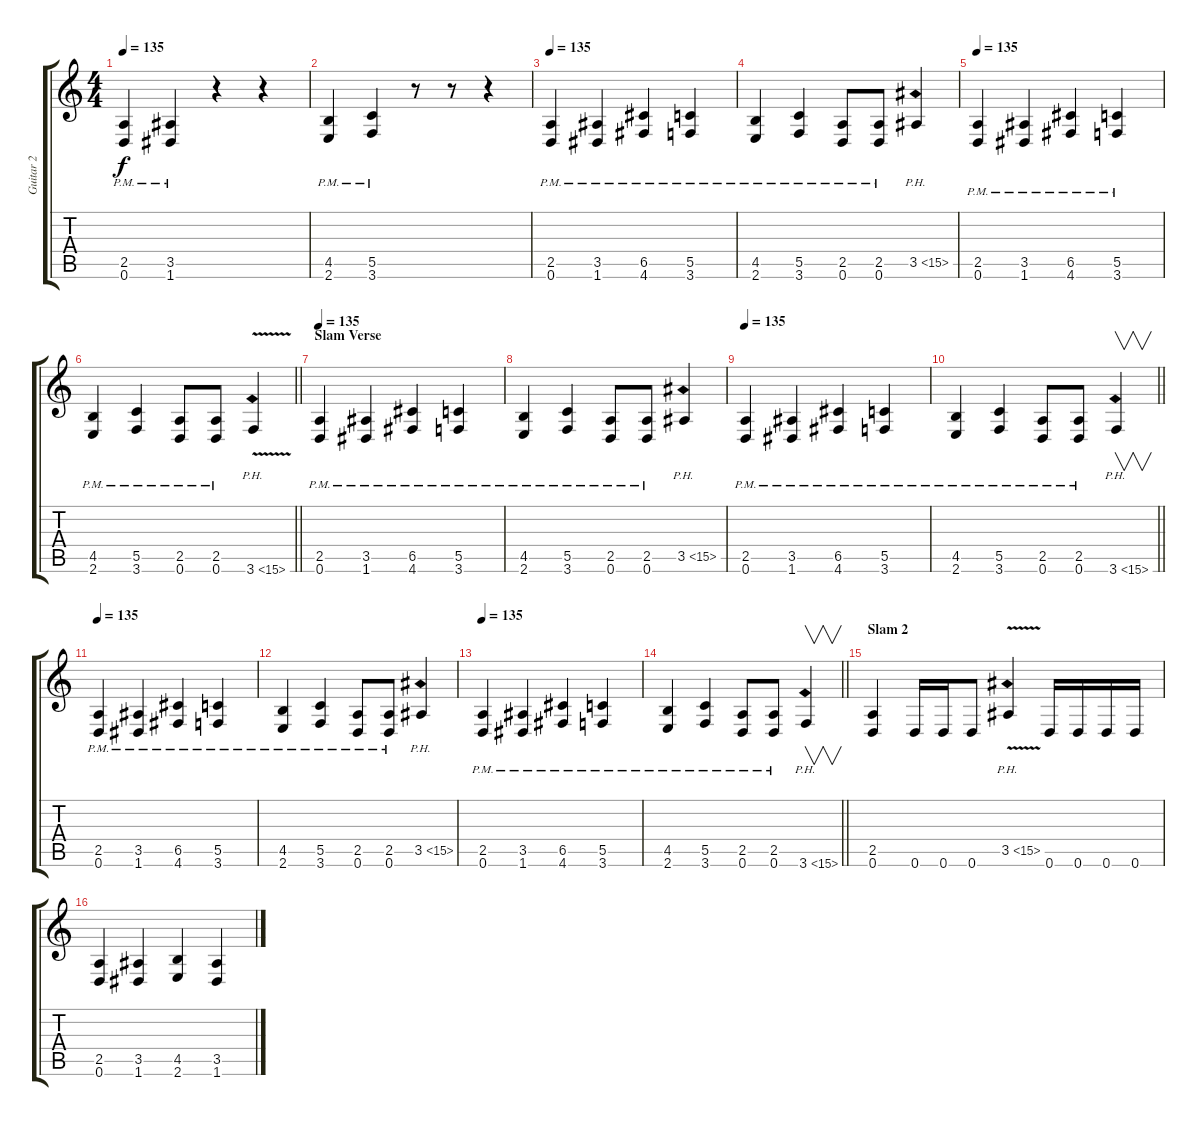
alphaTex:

\track ("Guitar 2" "Guitar 2") {instrument distortionguitar}
\staff {score tabs}
\tuning (D4 A3 F3 C3 G2 D2) {hide}
\ts (4 4)
\tempo 135
\clef g2
\ks c
(2.5{pm} 0.6{pm}).4{dy f} (3.5{pm} 1.6{pm}).4 r.4 r.4 |
(4.5{pm} 2.6{pm}).4 (5.5{pm} 3.6{pm}).4 r.8 r.8 r.4 |
\tempo 135
(2.5{pm} 0.6).4 (3.5{pm} 1.6{pm}).4 (6.5{pm} 4.6{pm}).4 (5.5{pm} 3.6{pm}).4 |
(4.5{pm} 2.6{pm}).4 (5.5{pm} 3.6{pm}).4 (2.5{pm} 0.6{pm}).8 (2.5{pm} 0.6{pm}).8 3.5{ph 12}.4 |
\tempo 135
(2.5{pm} 0.6{pm}).4 (3.5{pm} 1.6{pm}).4 (6.5{pm} 4.6{pm}).4 (5.5{pm} 3.6{pm}).4 |
\barLineRight lightlight
(4.5{pm} 2.6{pm}).4 (5.5{pm} 3.6{pm}).4 (2.5{pm} 0.6{pm}).8 (2.5{pm} 0.6{pm}).8 3.6{ph 12 v}.4 |
\section ("" "Slam Verse ")
\tempo 135
(2.5{pm} 0.6{pm}).4 (3.5{pm} 1.6{pm}).4 (6.5{pm} 4.6{pm}).4 (5.5{pm} 3.6{pm}).4 |
(4.5{pm} 2.6{pm}).4 (5.5{pm} 3.6{pm}).4 (2.5{pm} 0.6{pm}).8 (2.5{pm} 0.6{pm}).8 3.5{ph 12}.4 |
\tempo 135
(2.5{pm} 0.6{pm}).4 (3.5{pm} 1.6{pm}).4 (6.5{pm} 4.6{pm}).4 (5.5{pm} 3.6{pm}).4 |
\barLineRight lightlight
(4.5{pm} 2.6{pm}).4 (5.5{pm} 3.6{pm}).4 (2.5{pm} 0.6{pm}).8 (2.5{pm} 0.6{pm}).8 3.6{ph 12}.4{v} |
\tempo 135
(2.5{pm} 0.6{pm}).4 (3.5{pm} 1.6{pm}).4 (6.5{pm} 4.6{pm}).4 (5.5{pm} 3.6{pm}).4 |
(4.5{pm} 2.6{pm}).4 (5.5{pm} 3.6{pm}).4 (2.5{pm} 0.6{pm}).8 (2.5{pm} 0.6{pm}).8 3.5{ph 12}.4 |
\tempo 135
(2.5{pm} 0.6{pm}).4 (3.5{pm} 1.6{pm}).4 (6.5{pm} 4.6{pm}).4 (5.5{pm} 3.6{pm}).4 |
\barLineRight lightlight
(4.5{pm} 2.6{pm}).4 (5.5{pm} 3.6{pm}).4 (2.5{pm} 0.6{pm}).8 (2.5{pm} 0.6{pm}).8 3.6{ph 12}.4{v} |
\section ("" "Slam 2")
(2.5 0.6).4 0.6.16 0.6.16 0.6.8 3.5{ph 12 v}.4 0.6.16 0.6.16 0.6.16 0.6.16 |
(2.5 0.6).4 (3.5 1.6).4 (4.5 2.6).4 (3.5 1.6).4
